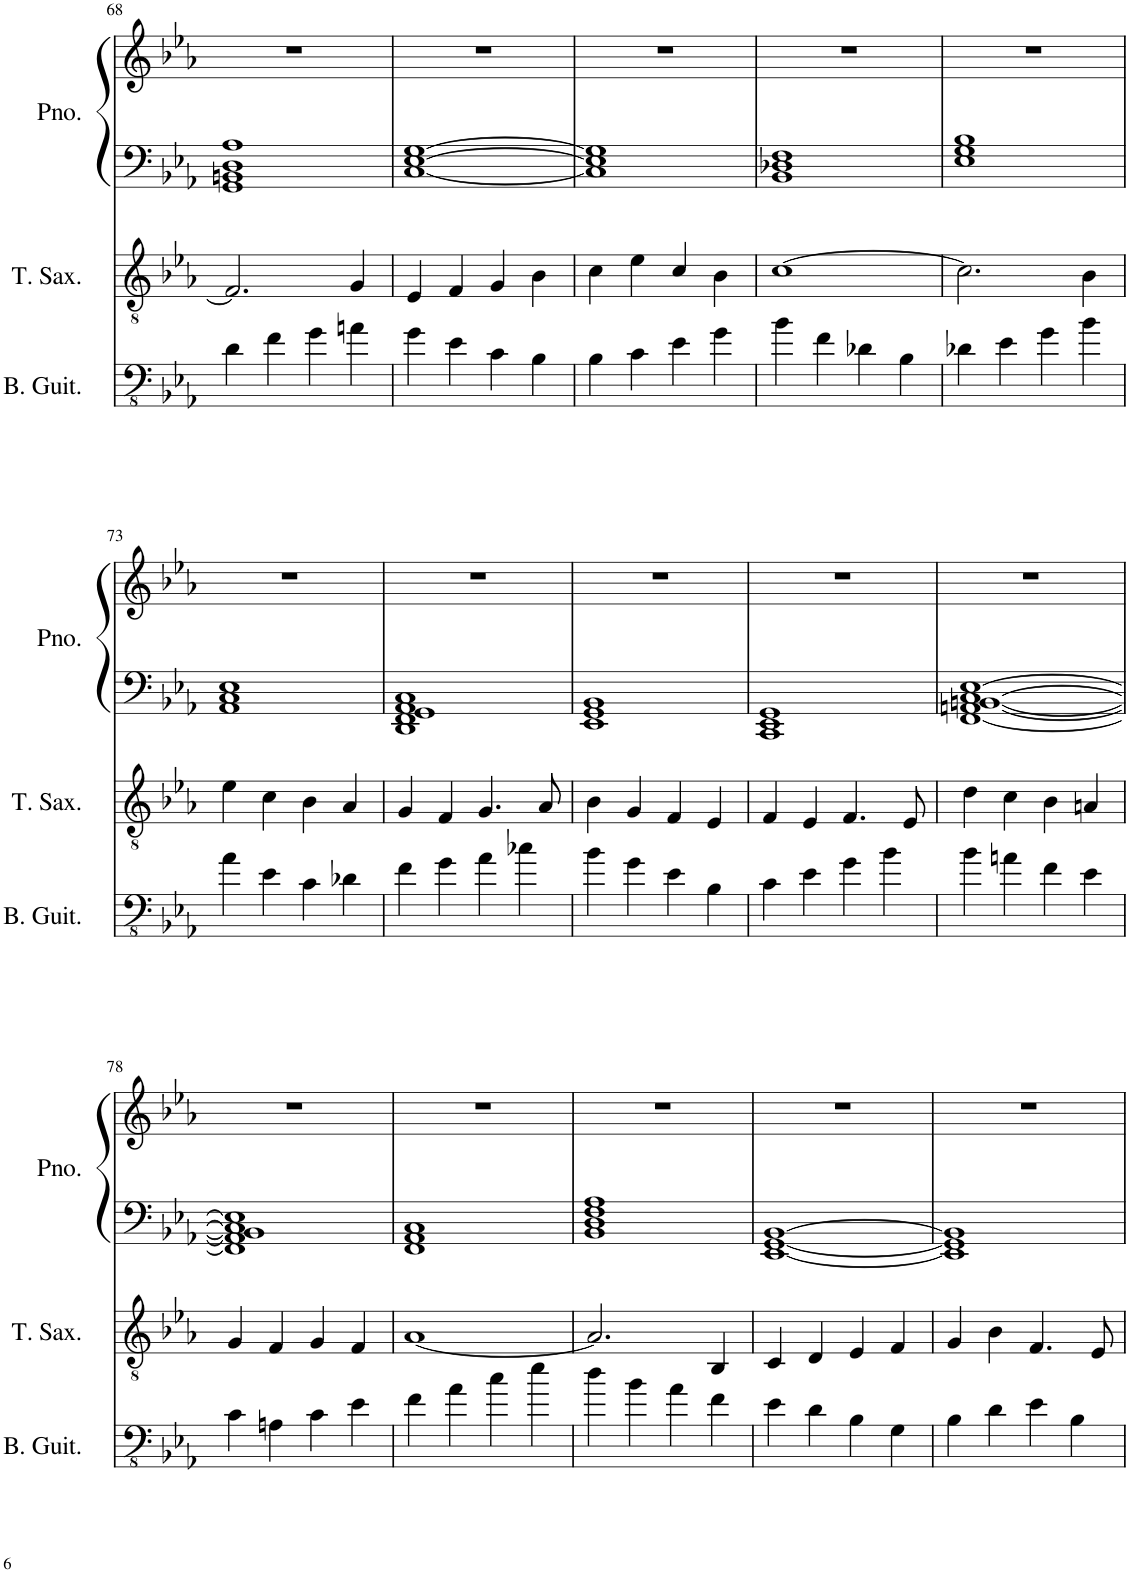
**kern	**kern	**kern	**kern
*part3	*part2	*part1	*part1
*staff4	*staff3	*staff2	*staff1
*I"Bass Guitar	*I"Tenor Saxophone	*I"Piano	*
*I'B. Guit.	*I'T. Sax.	*I'Pno.	*
!!LO:PB:g=z
*clefFv4	*clefGv2	*clefF4	*clefG2
*	*ITrd8c14	*	*
*k[b-e-a-]	*k[b-e-a-]	*k[b-e-a-]	*k[b-e-a-]
*M4/4	*M4/4	*M4/4	*M4/4
=68	=68	=68	=68
4D\	2.F/]	1GG 1BBn 1D 1A-	1r
4F\	.	.	.
4G\	.	.	.
4An\	4G/	.	.
=69	=69	=69	=69
4G\	4E-/	[1C [1E- [1G	1r
4E-\	4F/	.	.
4C\	4G/	.	.
4BB-\	4B-\	.	.
=70	=70	=70	=70
4BB-\	4c\	1C] 1E-] 1G]	1r
4C\	4e-\	.	.
4E-\	4c/	.	.
4G\	4B-\	.	.
=71	=71	=71	=71
4B-\	[1c	1BB- 1D-X 1F	1r
4F\	.	.	.
4D-X\	.	.	.
4BB-\	.	.	.
=72	=72	=72	=72
4D-X\	2.c\]	1E- 1G 1B-	1r
4E-\	.	.	.
4G\	.	.	.
4B-\	4B-\	.	.
!!LO:LB:g=z
=73	=73	=73	=73
4A-\	4e-\	1AA- 1C 1E-	1r
4E-\	4c\	.	.
4C\	4B-\	.	.
4D-X\	4A-/	.	.
=74	=74	=74	=74
4F\	4G/	1DD 1FF 1GG 1AA- 1C	1r
4G\	4F/	.	.
4A-\	4.G/	.	.
4c-X\	.	.	.
.	8A-/	.	.
=75	=75	=75	=75
4B-\	4B-\	1EE- 1GG 1BB-	1r
4G\	4G/	.	.
4E-\	4F/	.	.
4BB-\	4E-/	.	.
=76	=76	=76	=76
4C\	4F/	1CC 1EE- 1GG	1r
4E-\	4E-/	.	.
4G\	4.F/	.	.
4B-\	.	.	.
.	8E-/	.	.
=77	=77	=77	=77
4B-\	4d\	[1FF [1AAn [1BBn [1C [1E-	1r
4An\	4c\	.	.
4F\	4B-\	.	.
4E-\	4An/	.	.
!!LO:LB:g=z
=78	=78	=78	=78
4C\	4G/	1FF] 1AA] 1BB] 1C] 1E-]	1r
4AAn\	4F/	.	.
4C\	4G/	.	.
4E-\	4F/	.	.
=79	=79	=79	=79
4F\	[1A-	1FF 1AA- 1C	1r
4A-\	.	.	.
4c\	.	.	.
4e-\	.	.	.
=80	=80	=80	=80
4d\	2.A-/]	1BB- 1D 1F 1A-	1r
4B-\	.	.	.
4A-\	.	.	.
4F\	4BB-/	.	.
=81	=81	=81	=81
4E-\	4C/	[1EE- [1GG [1BB-	1r
4D\	4D/	.	.
4BB-\	4E-/	.	.
4GG\	4F/	.	.
=82	=82	=82	=82
4BB-\	4G/	1EE-] 1GG] 1BB-]	1r
4D\	4B-\	.	.
4E-\	4.F/	.	.
4BB-\	.	.	.
.	8E-/	.	.
=	=	=	=
*-	*-	*-	*-
